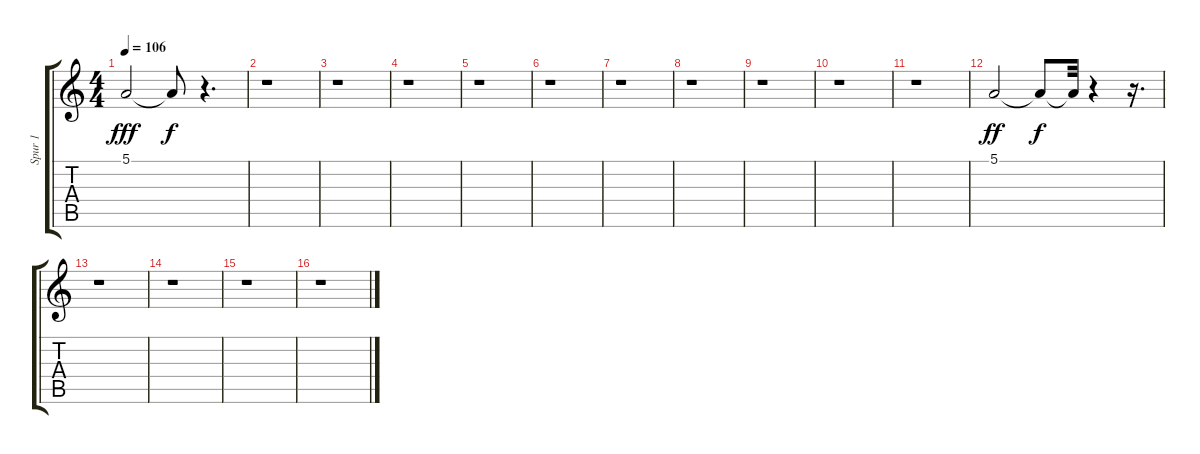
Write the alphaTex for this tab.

\track ("Spur 1" "Spur 1") {instrument trombone}
\staff {score tabs}
\tuning (E4 B3 G3 D3 A2 E2) {hide}
\ts (4 4)
\tempo 106
\clef g2
\ks c
5.1.2{dy fff instrument trombone} 5.1{t}.8{dy f} r.4{d} |
r.1 |
r.1 |
r.1 |
r.1 |
r.1 |
r.1 |
r.1 |
r.1 |
r.1 |
r.1 |
5.1.2{dy ff instrument trombone} 5.1{t}.8{dy f} 5.1{t}.32 r.4 r.16{d} |
r.1 |
r.1 |
r.1 |
r.1
